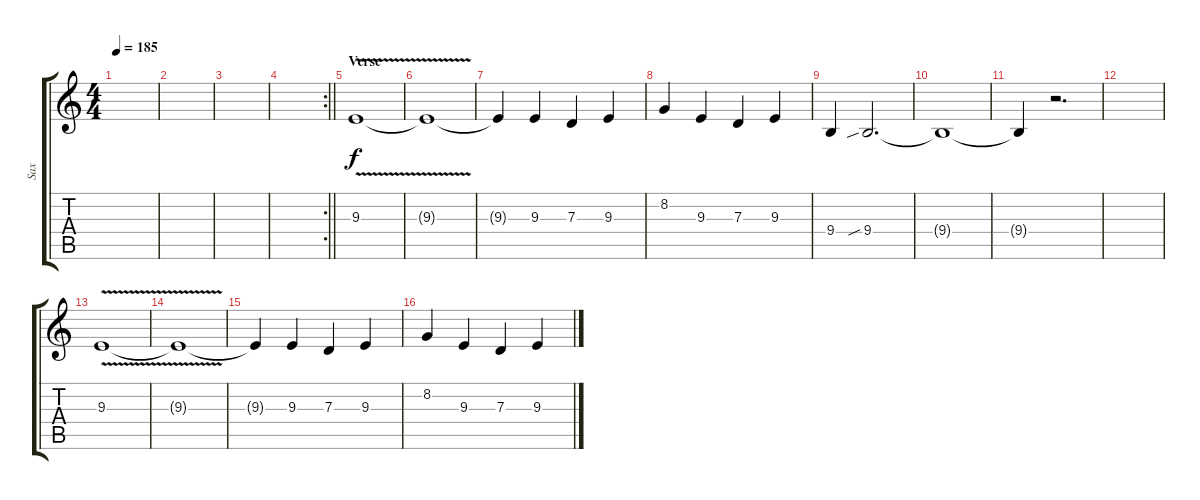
\track ("Sax" "Sax") {instrument tenorsax}
\staff {score tabs}
\tuning (E4 B3 G3 D3 A2 E2) {hide}
\ts (4 4)
\tempo 185
\clef g2
\ks c
|
|
|
\rc 2
\barLineRight lightlight
|
\section ("" "Verse")
9.3{v}.1 |
9.3{t}.1 |
9.3{t}.4 9.3.4 7.3.4 9.3.4 |
8.2.4 9.3.4 7.3.4 9.3.4 |
9.4.4 9.4{sib}.2{d} |
9.4{t}.1 |
9.4{t}.4 r.2{d} |
|
9.3{v}.1 |
9.3{t}.1 |
9.3{t}.4 9.3.4 7.3.4 9.3.4 |
8.2.4 9.3.4 7.3.4 9.3.4
